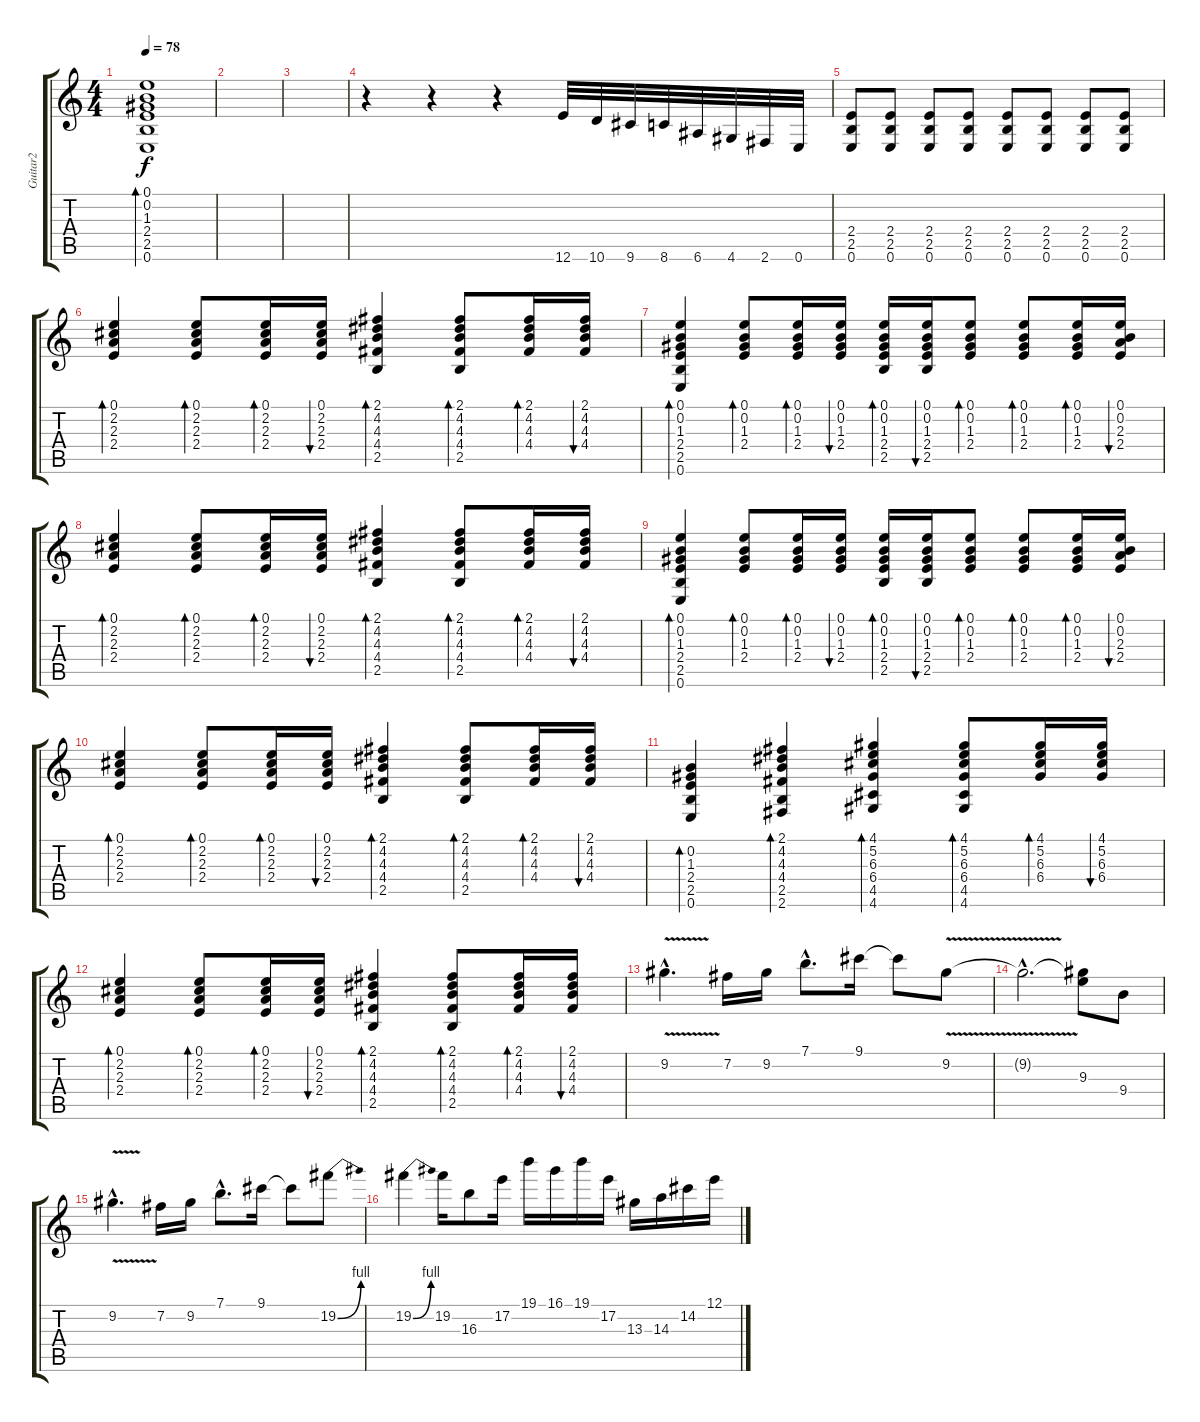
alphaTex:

\track ("Guitar2" "Guitar2") {instrument overdrivenguitar}
\staff {score tabs}
\tuning (E4 B3 G3 D3 A2 E2) {hide}
\ts (4 4)
\tempo 78
\clef g2
\ks c
(0.1 0.2 1.3 2.4 2.5 0.6).1{bd 30 dy f} |
|
|
r.4 r.4 r.4 12.6.32 10.6.32 9.6.32 8.6.32 6.6.32 4.6.32 2.6.32 0.6.32 |
(2.4 2.5 0.6).8 (2.4 2.5 0.6).8 (2.4 2.5 0.6).8 (2.4 2.5 0.6).8 (2.4 2.5 0.6).8 (2.4 2.5 0.6).8 (2.4 2.5 0.6).8 (2.4 2.5 0.6).8 |
(0.1 2.2 2.3 2.4).4{bd 30} (0.1 2.2 2.3 2.4).8{bd 30} (0.1 2.2 2.3 2.4).16{bd 30} (0.1 2.2 2.3 2.4).16{bu 30} (2.1 4.2 4.3 4.4 2.5).4{bd 30} (2.1 4.2 4.3 4.4 2.5).8{bd 30} (2.1 4.2 4.3 4.4).16{bd 30} (2.1 4.2 4.3 4.4).16{bu 30} |
(0.1 0.2 1.3 2.4 2.5 0.6).4{bd 30} (0.1 0.2 1.3 2.4).8{bd 30} (0.1 0.2 1.3 2.4).16{bd 30} (0.1 0.2 1.3 2.4).16{bu 30} (0.1 0.2 1.3 2.4 2.5).16{bd 30} (0.1 0.2 1.3 2.4 2.5).16{bu 30} (0.1 0.2 1.3 2.4).8{bd 30} (0.1 0.2 1.3 2.4).8{bd 30} (0.1 0.2 1.3 2.4).16{bd 30} (0.1 0.2 2.3 2.4).16{bu 30} |
(0.1 2.2 2.3 2.4).4{bd 30} (0.1 2.2 2.3 2.4).8{bd 30} (0.1 2.2 2.3 2.4).16{bd 30} (0.1 2.2 2.3 2.4).16{bu 30} (2.1 4.2 4.3 4.4 2.5).4{bd 30} (2.1 4.2 4.3 4.4 2.5).8{bd 30} (2.1 4.2 4.3 4.4).16{bd 30} (2.1 4.2 4.3 4.4).16{bu 30} |
(0.1 0.2 1.3 2.4 2.5 0.6).4{bd 30} (0.1 0.2 1.3 2.4).8{bd 30} (0.1 0.2 1.3 2.4).16{bd 30} (0.1 0.2 1.3 2.4).16{bu 30} (0.1 0.2 1.3 2.4 2.5).16{bd 30} (0.1 0.2 1.3 2.4 2.5).16{bu 30} (0.1 0.2 1.3 2.4).8{bd 30} (0.1 0.2 1.3 2.4).8{bd 30} (0.1 0.2 1.3 2.4).16{bd 30} (0.1 0.2 2.3 2.4).16{bu 30} |
(0.1 2.2 2.3 2.4).4{bd 30} (0.1 2.2 2.3 2.4).8{bd 30} (0.1 2.2 2.3 2.4).16{bd 30} (0.1 2.2 2.3 2.4).16{bu 30} (2.1 4.2 4.3 4.4 2.5).4{bd 30} (2.1 4.2 4.3 4.4 2.5).8{bd 30} (2.1 4.2 4.3 4.4).16{bd 30} (2.1 4.2 4.3 4.4).16{bu 30} |
(0.2 1.3 2.4 2.5 0.6).4{bd 30} (2.1 4.2 4.3 4.4 2.5 2.6).4{bd 30} (4.1 5.2 6.3 6.4 4.5 4.6).4{bd 30} (4.1 5.2 6.3 6.4 4.5 4.6).8{bd 30} (4.1 5.2 6.3 6.4).16{bd 30} (4.1 5.2 6.3 6.4).16{bu 30} |
(0.1 2.2 2.3 2.4).4{bd 30} (0.1 2.2 2.3 2.4).8{bd 30} (0.1 2.2 2.3 2.4).16{bd 30} (0.1 2.2 2.3 2.4).16{bu 30} (2.1 4.2 4.3 4.4 2.5).4{bd 30} (2.1 4.2 4.3 4.4 2.5).8{bd 30} (2.1 4.2 4.3 4.4).16{bd 30} (2.1 4.2 4.3 4.4).16{bu 30} |
9.2{v hac}.4{d volume 15} 7.2.16 9.2.16 7.1{hac}.8{d} 9.1.16 9.1{t}.8 9.2{v}.8 |
9.2{hac t}.2{d} (9.2{t} 9.3).8 9.4.8 |
9.2{v hac}.4{d} 7.2.16 9.2.16 7.1{hac}.8{d} 9.1.16 9.1{t}.8 19.2{be (bend 0 0 60 4)}.8 |
19.2{be (bend 0 0 60 4)}.4 19.2.16 16.3.8 17.2.16 19.1.16 16.1.16 19.1.16 17.2.16 13.3.16 14.3.16 14.2.16 12.1.16
